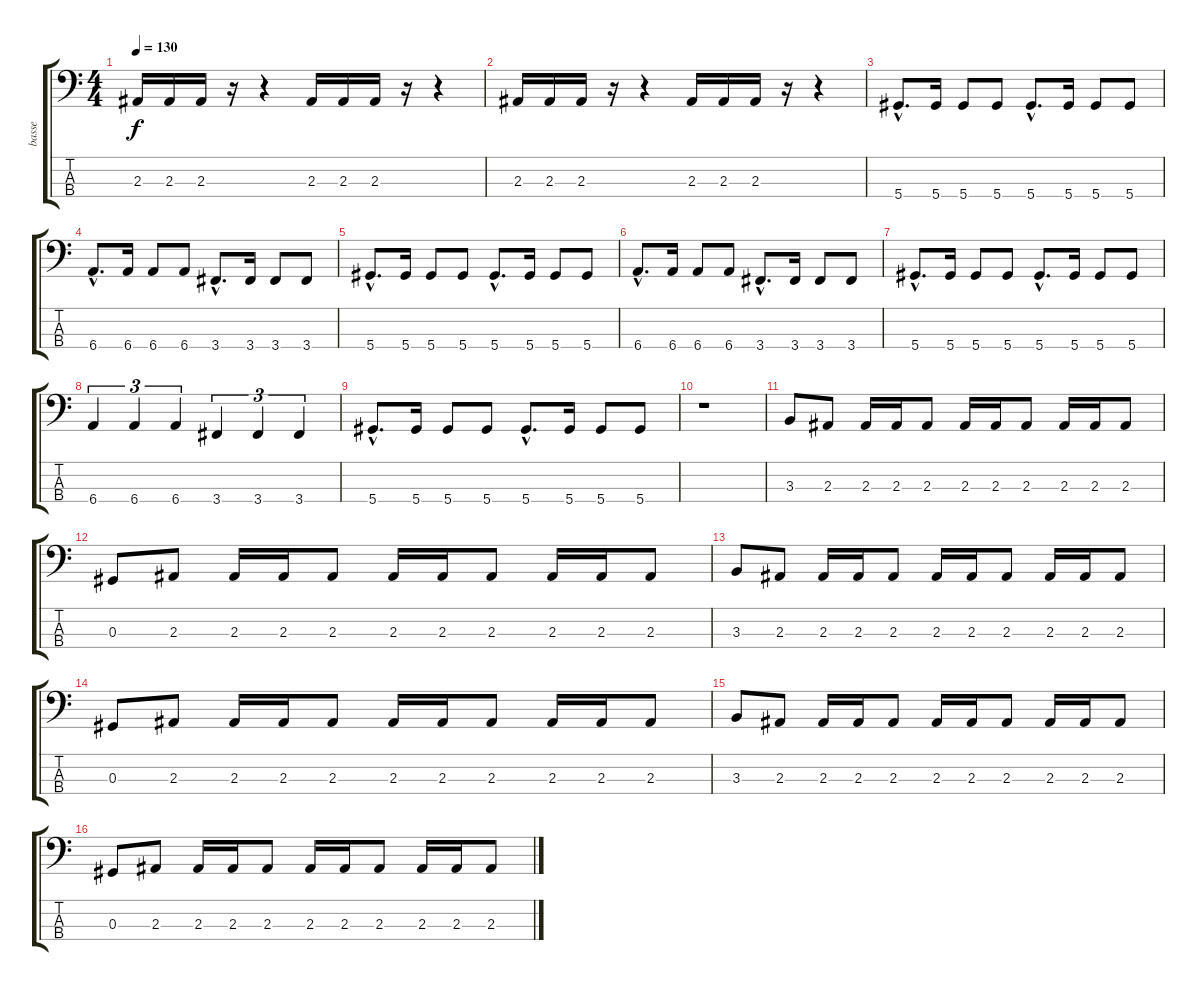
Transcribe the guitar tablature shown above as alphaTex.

\track ("basse" "basse") {instrument electricbassfinger}
\staff {score tabs}
\tuning (Gb2 Db2 Ab1 Eb1) {hide}
\ts (4 4)
\tempo 130
\clef f4
\ks c
2.3.16{dy f} 2.3.16 2.3.16 r.16 r.4 2.3.16 2.3.16 2.3.16 r.16 r.4 |
2.3.16 2.3.16 2.3.16 r.16 r.4 2.3.16 2.3.16 2.3.16 r.16 r.4 |
5.4{hac}.8{d} 5.4.16 5.4.8 5.4.8 5.4{hac}.8{d} 5.4.16 5.4.8 5.4.8 |
6.4{hac}.8{d} 6.4.16 6.4.8 6.4.8 3.4{hac}.8{d} 3.4.16 3.4.8 3.4.8 |
5.4{hac}.8{d} 5.4.16 5.4.8 5.4.8 5.4{hac}.8{d} 5.4.16 5.4.8 5.4.8 |
6.4{hac}.8{d} 6.4.16 6.4.8 6.4.8 3.4{hac}.8{d} 3.4.16 3.4.8 3.4.8 |
5.4{hac}.8{d} 5.4.16 5.4.8 5.4.8 5.4{hac}.8{d} 5.4.16 5.4.8 5.4.8 |
6.4.4{tu (3 2)} 6.4.4{tu (3 2)} 6.4.4{tu (3 2)} 3.4.4{tu (3 2)} 3.4.4{tu (3 2)} 3.4.4{tu (3 2)} |
5.4{hac}.8{d} 5.4.16 5.4.8 5.4.8 5.4{hac}.8{d} 5.4.16 5.4.8 5.4.8 |
r.1 |
3.3.8 2.3.8 2.3.16 2.3.16 2.3.8 2.3.16 2.3.16 2.3.8 2.3.16 2.3.16 2.3.8 |
0.3.8 2.3.8 2.3.16 2.3.16 2.3.8 2.3.16 2.3.16 2.3.8 2.3.16 2.3.16 2.3.8 |
3.3.8 2.3.8 2.3.16 2.3.16 2.3.8 2.3.16 2.3.16 2.3.8 2.3.16 2.3.16 2.3.8 |
0.3.8 2.3.8 2.3.16 2.3.16 2.3.8 2.3.16 2.3.16 2.3.8 2.3.16 2.3.16 2.3.8 |
3.3.8 2.3.8 2.3.16 2.3.16 2.3.8 2.3.16 2.3.16 2.3.8 2.3.16 2.3.16 2.3.8 |
0.3.8 2.3.8 2.3.16 2.3.16 2.3.8 2.3.16 2.3.16 2.3.8 2.3.16 2.3.16 2.3.8
